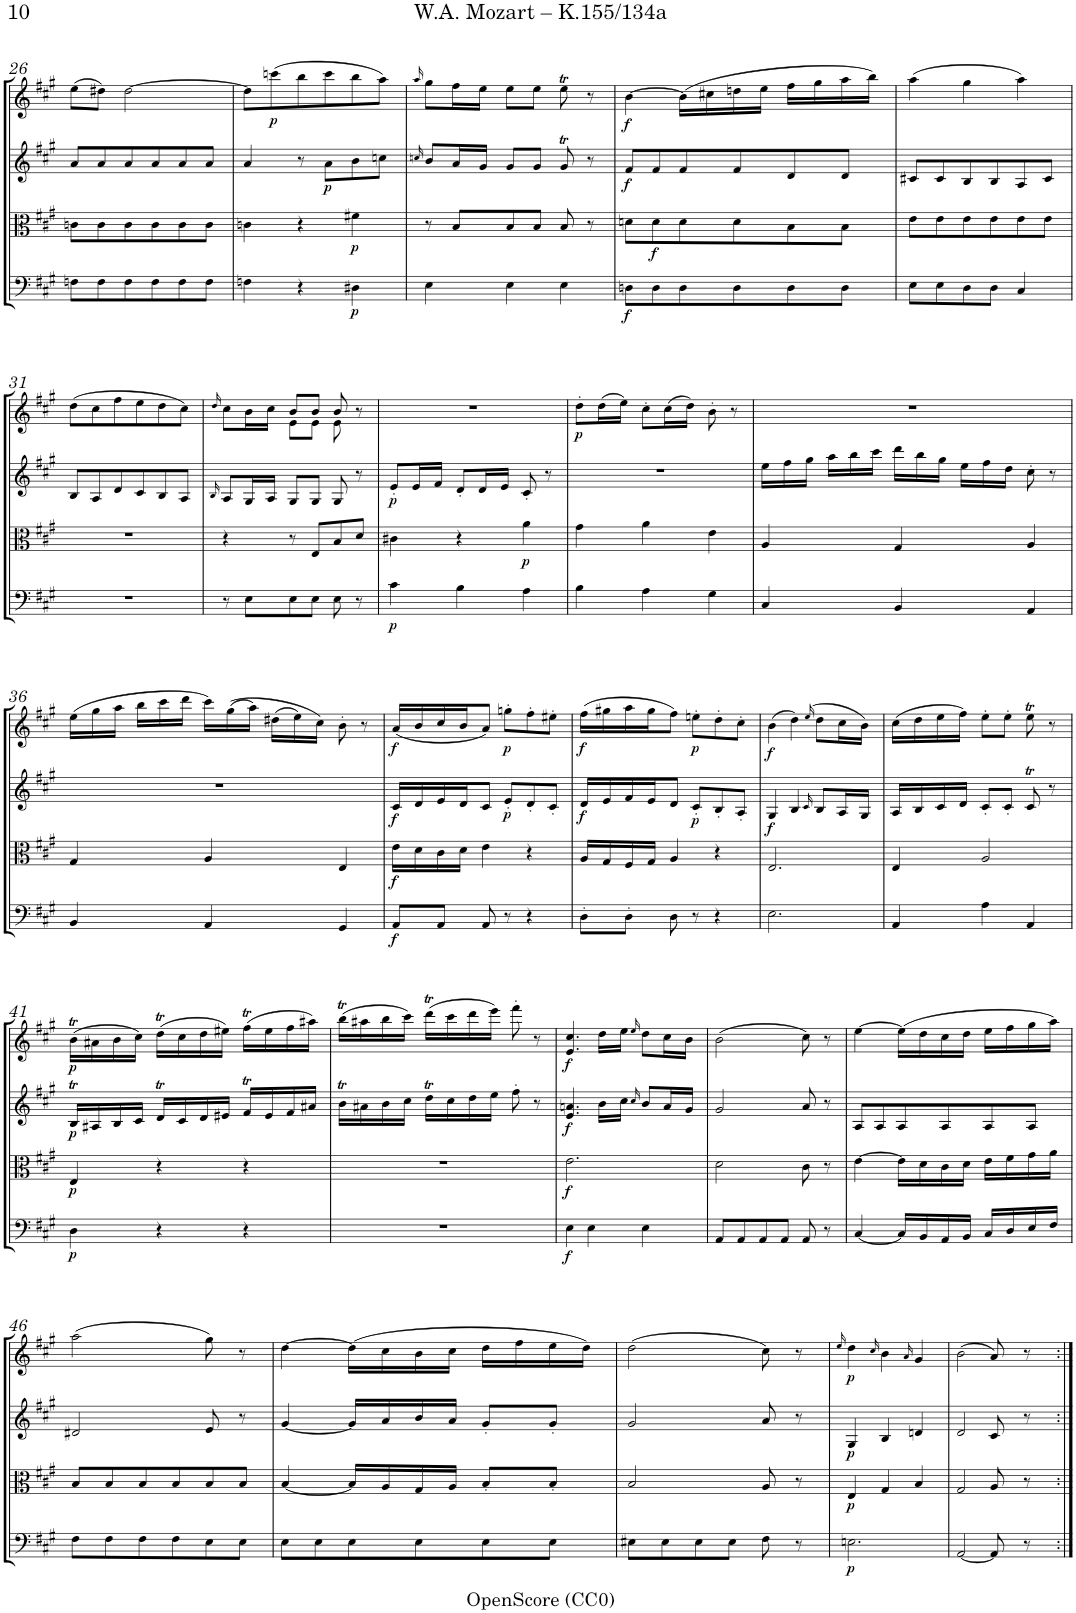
**kern	**dynam	**kern	**dynam	**kern	**dynam	**kern	**dynam
*part4	*part4	*part3	*part3	*part2	*part2	*part1	*part1
*staff4	*staff4	*staff3	*staff3	*staff2	*staff2	*staff1	*staff1
*I"Violoncello	*	*I"Viola	*	*I"Violin 2	*	*I"Violin 1	*
*I'Vc	*	*I'Vla	*	*I'Vln	*	*I'Vln	*
!!LO:PB:g=z
*clefF4	*	*clefC3	*	*clefG2	*	*clefG2	*
*k[f#c#g#]	*	*k[f#c#g#]	*	*k[f#c#g#]	*	*k[f#c#g#]	*
*M3/4	*	*M3/4	*	*M3/4	*	*M3/4	*
=26	=26	=26	=26	=26	=26	=26	=26
8Fn\L	.	8cn\L	.	8a/L	.	(8ee\L	.
8F\	.	8c\	.	8a/	.	8dd#X\J)	.
8F\	.	8c\	.	8a/	.	[2dd#\	.
8F\	.	8c\	.	8a/	.	.	.
8F\	.	8c\	.	8a/	.	.	.
8F\J	.	8c\J	.	8a/J	.	.	.
=27	=27	=27	=27	=27	=27	=27	=27
4Fn\	.	4cn\	.	4a/	.	8dd#\L]	.
!	!	!	!	!	!	!	!LO:DY:b
.	.	.	.	.	.	(8cccn\	p
4r	.	4r	.	8r	.	8bb\	.
!	!	!	!	!	!LO:DY:b	!	!
.	.	.	.	8a\L	p	8ccc\	.
!	!LO:DY:b	!	!LO:DY:b	!	!	!	!
4D#X\	p	4f#X\	p	8b\	.	8bb\	.
.	.	.	.	8ccn\J	.	8aa\J)	.
=28	=28	=28	=28	=28	=28	=28	=28
.	.	.	.	16qccn/	.	16qaa/	.
4E\	.	8r	.	8b/L	.	8gg#\L	.
.	.	8B/L	.	16a/L	.	16ff#\L	.
.	.	.	.	16g#/JJ	.	16ee\JJ	.
4E\	.	8B/	.	8g#/L	.	8ee\L	.
.	.	8B/J	.	8g#/J	.	8ee\J	.
4E\	.	8B/	.	8g#t/	.	8eeT\	.
.	.	8r	.	8r	.	8r	.
=29	=29	=29	=29	=29	=29	=29	=29
!	!LO:DY:b	!	!	!	!LO:DY:b	!	!LO:DY:b
8Dn\L	f	8dn\L	.	8f#/L	f	[4b\	f
!	!	!	!LO:DY:b	!	!	!	!
8D\	.	8d\	f	8f#/	.	.	.
8D\	.	8d\	.	8f#/	.	(16b\LL]	.
.	.	.	.	.	.	16cc#X\	.
8D\	.	8d\	.	8f#/	.	16ddn\	.
.	.	.	.	.	.	16ee\JJ	.
8D\	.	8B\	.	8d/	.	16ff#\LL	.
.	.	.	.	.	.	16gg#\	.
8D\J	.	8B\J	.	8d/J	.	16aa\	.
.	.	.	.	.	.	16bb\JJ)	.
=30	=30	=30	=30	=30	=30	=30	=30
8E\L	.	8e\L	.	8c#X/L	.	(4aa\	.
8E\	.	8e\	.	8c#/	.	.	.
8D\	.	8e\	.	8B/	.	4gg#\	.
8D\J	.	8e\	.	8B/	.	.	.
4C#/	.	8e\	.	8A/	.	4aa\)	.
.	.	8e\J	.	8c#/J	.	.	.
!!LO:LB:g=z
=31	=31	=31	=31	=31	=31	=31	=31
2.r	.	2.r	.	8B/L	.	(8dd\L	.
.	.	.	.	8A/	.	8cc#\	.
.	.	.	.	8d/	.	8ff#\	.
.	.	.	.	8c#/	.	8ee\	.
.	.	.	.	8B/	.	8dd\	.
.	.	.	.	8A/J	.	8cc#\J)	.
=32	=32	=32	=32	=32	=32	=32	=32
.	.	.	.	16qB/	.	16qdd/	.
*	*	*	*	*	*	*^	*
8r	.	4r	.	8A/L	.	8cc#\L	4ryy	.
8E\L	.	.	.	16G#/L	.	16b\L	.	.
.	.	.	.	16A/JJ	.	16cc#\JJ	.	.
8E\	.	8r	.	8G#/L	.	8b/L	8e\L	.
8E\J	.	8E/L	.	8G#/J	.	8b/J	8e\J	.
8E\	.	8B/	.	8G#/	.	8b/	8e\	.
8r	.	8d/J	.	8r	.	8r	8ryy	.
=33	=33	=33	=33	=33	=33	=33	=33	=33
!	!LO:DY:b	!	!	!	!LO:DY:b	!	!	!
*	*	*	*	*	*	*v	*v	*
4c#\	p	4c#X\	.	8e'/L	p	2.r	.
.	.	.	.	16e/L	.	.	.
.	.	.	.	16f#/JJ	.	.	.
4B\	.	4r	.	8d'/L	.	.	.
.	.	.	.	16d/L	.	.	.
.	.	.	.	16e/JJ	.	.	.
!	!	!	!LO:DY:b	!	!	!	!
4A\	.	4a\	p	8c#'/	.	.	.
.	.	.	.	8r	.	.	.
=34	=34	=34	=34	=34	=34	=34	=34
!	!	!	!	!	!	!	!LO:DY:b
4B\	.	4g#\	.	2.r	.	8dd'\L	p
.	.	.	.	.	.	(16dd\L	.
.	.	.	.	.	.	16ee\JJ)	.
4A\	.	4a\	.	.	.	8cc#'\L	.
.	.	.	.	.	.	(16cc#\L	.
.	.	.	.	.	.	16dd\JJ)	.
4G#\	.	4e\	.	.	.	8b'\	.
.	.	.	.	.	.	8r	.
=35	=35	=35	=35	=35	=35	=35	=35
*	*	*	*	*Xbrackettup	*	*	*
4C#/	.	4A/	.	24ee\LL	.	2.r	.
.	.	.	.	24ff#\	.	.	.
.	.	.	.	24gg#\JJ	.	.	.
.	.	.	.	24aa\LL	.	.	.
.	.	.	.	24bb\	.	.	.
.	.	.	.	24ccc#\JJ	.	.	.
4BB/	.	4G#/	.	24ddd\LL	.	.	.
.	.	.	.	24bb\	.	.	.
.	.	.	.	24gg#\JJ	.	.	.
.	.	.	.	24ee\LL	.	.	.
.	.	.	.	24ff#\	.	.	.
.	.	.	.	24dd\JJ	.	.	.
4AA/	.	4A/	.	8cc#'\	.	.	.
.	.	.	.	8r	.	.	.
!!LO:LB:g=z
=36	=36	=36	=36	=36	=36	=36	=36
*	*	*	*	*	*	*Xbrackettup	*
4BB/	.	4G#/	.	2.r	.	(24ee\LL	.
.	.	.	.	.	.	24gg#\	.
.	.	.	.	.	.	24aa\JJ	.
.	.	.	.	.	.	24bb\LL	.
.	.	.	.	.	.	24ccc#\	.
.	.	.	.	.	.	24ddd\JJ	.
4AA/	.	4A/	.	.	.	24ccc#\LL)	.
.	.	.	.	.	.	((24gg#\	.
.	.	.	.	.	.	24aa\JJ)	.
.	.	.	.	.	.	(24dd#X\LL	.
.	.	.	.	.	.	24ee\)	.
.	.	.	.	.	.	24cc#\JJ)	.
4GG#/	.	4E/	.	.	.	8b'\	.
.	.	.	.	.	.	8r	.
=37	=37	=37	=37	=37	=37	=37	=37
!	!LO:DY:b	!	!LO:DY:b	!	!LO:DY:b	!	!LO:DY:b
8AA/L	f	16e\LL	f	16c#/LL	f	(16a/LL	f
.	.	16d\	.	16d/	.	16b/	.
8AA/J	.	16c#\	.	16e/	.	16cc#/	.
.	.	16d\JJ	.	16d/J	.	16b/J	.
8AA/	.	4e\	.	8c#/J	.	8a/J)	.
!	!	!	!	!	!LO:DY:b	!	!LO:DY:b
8r	.	.	.	8e'/L	p	8ggn'\L	p
4r	.	4r	.	8d'/	.	8ff#'\	.
.	.	.	.	8c#'/J	.	8ee#X'\J	.
=38	=38	=38	=38	=38	=38	=38	=38
!	!	!	!	!	!LO:DY:b	!	!LO:DY:b
8D'\L	.	16A/LL	.	16d/LL	f	(16ff#\LL	f
.	.	16G#/	.	16e/	.	16gg#X\	.
8D'\J	.	16F#/	.	16f#/	.	16aa\	.
.	.	16G#/JJ	.	16e/J	.	16gg#\J	.
8D\	.	4A/	.	8d/J	.	8ff#\J)	.
!	!	!	!	!	!LO:DY:b	!	!LO:DY:b
8r	.	.	.	8c#'/L	p	8een'\L	p
4r	.	4r	.	8B'/	.	8dd'\	.
.	.	.	.	8A'/J	.	8cc#'\J	.
=39	=39	=39	=39	=39	=39	=39	=39
!	!	!	!	!	!LO:DY:b	!	!LO:DY:b
2.E\	.	2.E/	.	4G#/	f	(4b\	f
.	.	.	.	4B/	.	4dd\)	.
.	.	.	.	16qc#/	.	(>16qee/	.
.	.	.	.	8B/L	.	8dd\L	.
.	.	.	.	16A/L	.	16cc#\L	.
.	.	.	.	16G#/JJ	.	16b\JJ)	.
=40	=40	=40	=40	=40	=40	=40	=40
4AA/	.	4E/	.	16A/LL	.	(16cc#\LL	.
.	.	.	.	16B/	.	16dd\	.
.	.	.	.	16c#/	.	16ee\	.
.	.	.	.	16d/JJ	.	16ff#\JJ)	.
4A\	.	2A/	.	8c#'/L	.	8ee'\L	.
.	.	.	.	8c#'/J	.	8ee'\J	.
4AA/	.	.	.	8c#t/	.	8eeT\	.
.	.	.	.	8r	.	8r	.
!!LO:LB:g=z
=41	=41	=41	=41	=41	=41	=41	=41
!	!LO:DY:b	!	!LO:DY:b	!	!LO:DY:b	!	!LO:DY:b
4D\	p	4E/	p	16BT/LL	p	(16bT\LL	p
.	.	.	.	16A#X/	.	16a#X\	.
.	.	.	.	16B/	.	16b\	.
.	.	.	.	16c#/JJ	.	16cc#\JJ)	.
4r	.	4r	.	16dT/LL	.	(16ddT\LL	.
.	.	.	.	16c#/	.	16cc#\	.
.	.	.	.	16d/	.	16dd\	.
.	.	.	.	16e#X/JJ	.	16ee#X\JJ)	.
4r	.	4r	.	16f#T/LL	.	(16ff#T\LL	.
.	.	.	.	16e#/	.	16ee#\	.
.	.	.	.	16f#/	.	16ff#\	.
.	.	.	.	16a#X/JJ	.	16aa#X\JJ)	.
=42	=42	=42	=42	=42	=42	=42	=42
2.r	.	2.r	.	16bT\LL	.	(16bbT\LL	.
.	.	.	.	16a#X\	.	16aa#X\	.
.	.	.	.	16b\	.	16bb\	.
.	.	.	.	16cc#\JJ	.	16ccc#\JJ)	.
.	.	.	.	16ddT\LL	.	(16dddT\LL	.
.	.	.	.	16cc#\	.	16ccc#\	.
.	.	.	.	16dd\	.	16ddd\	.
.	.	.	.	16ee\JJ	.	16eee\JJ)	.
.	.	.	.	8ff#'\	.	8fff#'\	.
.	.	.	.	8r	.	8r	.
=43	=43	=43	=43	=43	=43	=43	=43
!	!LO:DY:b	!	!LO:DY:b	!	!LO:DY:b	!	!LO:DY:b
4E\	f	2.e\	f	4.e/ 4.an/	f	4.e/ 4.cc#/	f
4E\	.	.	.	.	.	.	.
.	.	.	.	16b\LL	.	16dd\LL	.
.	.	.	.	16cc#\JJ	.	16ee\JJ	.
.	.	.	.	16qcc#/	.	16qee/	.
4E\	.	.	.	8b/L	.	8dd\L	.
.	.	.	.	16a/L	.	16cc#\L	.
.	.	.	.	16g#/JJ	.	16b\JJ	.
=44	=44	=44	=44	=44	=44	=44	=44
8AA/L	.	2d\	.	2g#/	.	(2b\	.
8AA/	.	.	.	.	.	.	.
8AA/	.	.	.	.	.	.	.
8AA/J	.	.	.	.	.	.	.
8AA/	.	8c#\	.	8a/	.	8cc#\)	.
8r	.	8r	.	8r	.	8r	.
=45	=45	=45	=45	=45	=45	=45	=45
[4C#/	.	[4e\	.	8A/L	.	[4ee\	.
.	.	.	.	8A/	.	.	.
16C#/LL]	.	16e\LL]	.	8A/	.	(16ee\LL]	.
16BB/	.	16d\	.	.	.	16dd\	.
16AA/	.	16c#\	.	8A/	.	16cc#\	.
16BB/JJ	.	16d\JJ	.	.	.	16dd\JJ	.
16C#/LL	.	16e\LL	.	8A/	.	16ee\LL	.
16D/	.	16f#\	.	.	.	16ff#\	.
16E/	.	16g#\	.	8A/J	.	16gg#\	.
16F#/JJ	.	16a\JJ	.	.	.	16aa\JJ)	.
!!LO:LB:g=z
=46	=46	=46	=46	=46	=46	=46	=46
8F#\L	.	8B/L	.	2d#X/	.	(2aa\	.
8F#\	.	8B/	.	.	.	.	.
8F#\	.	8B/	.	.	.	.	.
8F#\	.	8B/	.	.	.	.	.
8E\	.	8B/	.	8e/	.	8gg#\)	.
8E\J	.	8B/J	.	8r	.	8r	.
=47	=47	=47	=47	=47	=47	=47	=47
8E\L	.	[4B/	.	[4g#/	.	[4dd\	.
8E\	.	.	.	.	.	.	.
8E\	.	16B/LL]	.	16g#/LL]	.	(16dd\LL]	.
.	.	16A/	.	16a/	.	16cc#\	.
8E\	.	16G#/	.	16b/	.	16b\	.
.	.	16A/JJ	.	16a/JJ	.	16cc#\JJ	.
8E\	.	8B'/L	.	8g#'/L	.	16dd\LL	.
.	.	.	.	.	.	16ff#\	.
8E\J	.	8B'/J	.	8g#'/J	.	16ee\	.
.	.	.	.	.	.	16dd\JJ)	.
=48	=48	=48	=48	=48	=48	=48	=48
8E#X\L	.	2B/	.	2g#/	.	(2dd\	.
8E#\	.	.	.	.	.	.	.
8E#\	.	.	.	.	.	.	.
8E#\J	.	.	.	.	.	.	.
8F#\	.	8A/	.	8a/	.	8cc#\)	.
8r	.	8r	.	8r	.	8r	.
=49	=49	=49	=49	=49	=49	=49	=49
.	.	.	.	.	.	16qee/	.
!	!LO:DY:b	!	!LO:DY:b	!	!LO:DY:b	!	!LO:DY:b
2.En\	p	4E/	p	4G#/	p	4dd\	p
.	.	.	.	.	.	16qcc#/	.
.	.	4G#/	.	4B/	.	4b\	.
.	.	.	.	.	.	16qa/	.
.	.	4B/	.	4dn/	.	4g#/	.
=50	=50	=50	=50	=50	=50	=50	=50
[2AA/	.	2G#/	.	2d/	.	(2b\	.
8AA/]	.	8A/	.	8c#/	.	8a/)	.
8r	.	8r	.	8r	.	8r	.
=:|!	=:|!	=:|!	=:|!	=:|!	=:|!	=:|!	=:|!
*-	*-	*-	*-	*-	*-	*-	*-
